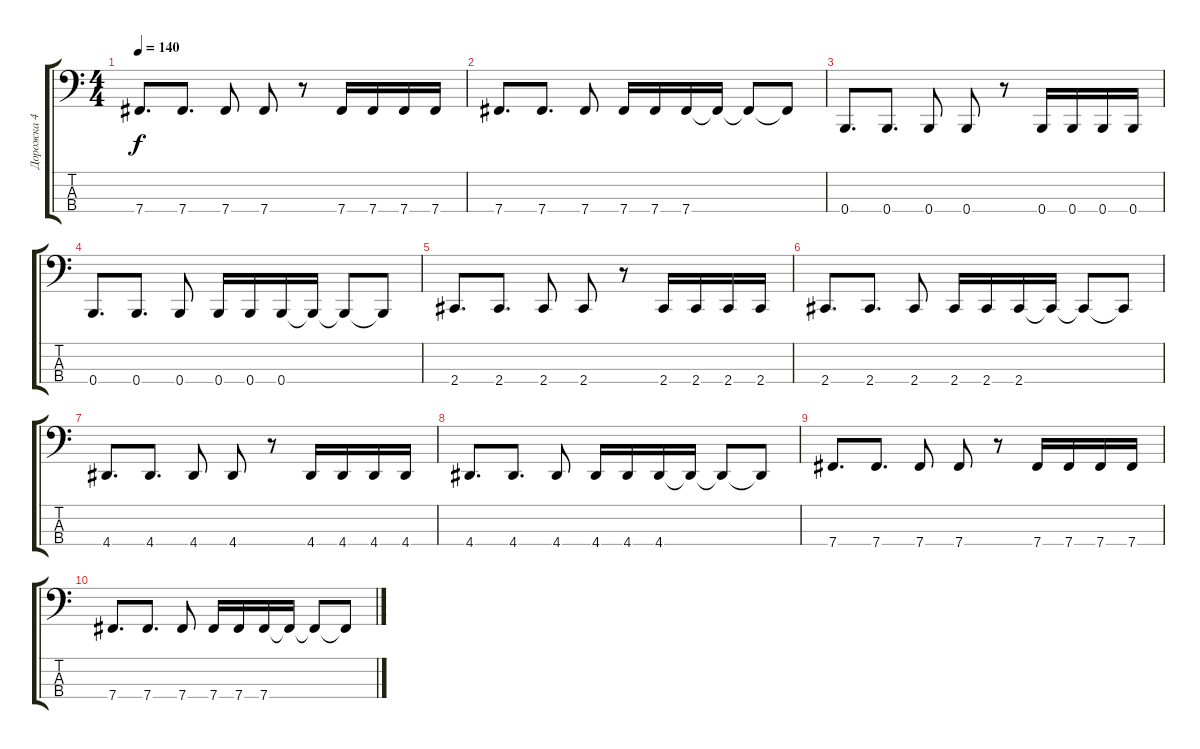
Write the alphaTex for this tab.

\track ("Дорожка 4" "Дорожка 4") {instrument electricbassfinger}
\staff {score tabs}
\tuning (E2 B1 Gb1 B0) {hide}
\ts (4 4)
\tempo 140
\clef f4
\ks c
7.4.8{d dy f} 7.4.8{d} 7.4.8 7.4.8 r.8 7.4.16 7.4.16 7.4.16 7.4.16 |
7.4.8{d} 7.4.8{d} 7.4.8 7.4.16 7.4.16 7.4.16 7.4{t}.16 7.4{t}.8 7.4{t}.8 |
0.4.8{d} 0.4.8{d} 0.4.8 0.4.8 r.8 0.4.16 0.4.16 0.4.16 0.4.16 |
0.4.8{d} 0.4.8{d} 0.4.8 0.4.16 0.4.16 0.4.16 0.4{t}.16 0.4{t}.8 0.4{t}.8 |
2.4.8{d} 2.4.8{d} 2.4.8 2.4.8 r.8 2.4.16 2.4.16 2.4.16 2.4.16 |
2.4.8{d} 2.4.8{d} 2.4.8 2.4.16 2.4.16 2.4.16 2.4{t}.16 2.4{t}.8 2.4{t}.8 |
4.4.8{d} 4.4.8{d} 4.4.8 4.4.8 r.8 4.4.16 4.4.16 4.4.16 4.4.16 |
4.4.8{d} 4.4.8{d} 4.4.8 4.4.16 4.4.16 4.4.16 4.4{t}.16 4.4{t}.8 4.4{t}.8 |
7.4.8{d} 7.4.8{d} 7.4.8 7.4.8 r.8 7.4.16 7.4.16 7.4.16 7.4.16 |
7.4.8{d} 7.4.8{d} 7.4.8 7.4.16 7.4.16 7.4.16 7.4{t}.16 7.4{t}.8 7.4{t}.8
